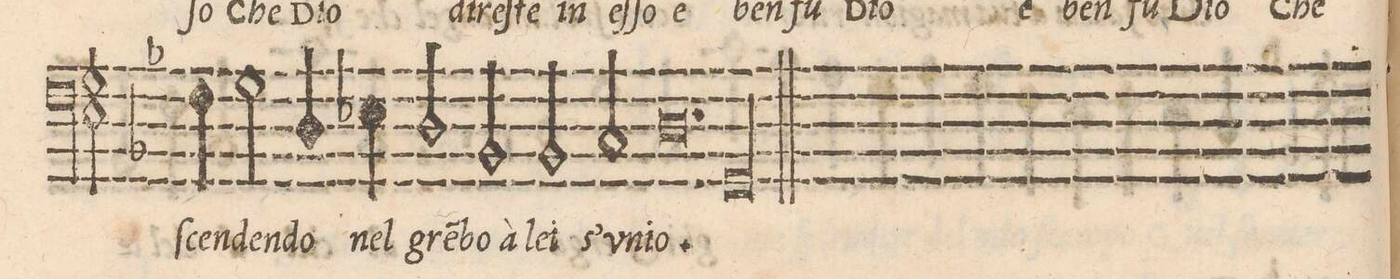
**kern	**text
*I"BASSO	*
*clefF4	*
*k[b-]	*
*met(C)	*
*M2/1	*
4F\	ſcen-
=35-	=35-
2G\	-den-
4D/	-do
4E-X\	nel
2D/	grẽ(m)-
2BB-/	bo à
=36-	=36-
2BB-/	lei
2C/	s'v-
0.D	-ni-
=37-	=37-
=38-	=38-
00GG	-o.
==	==
*-	*-
